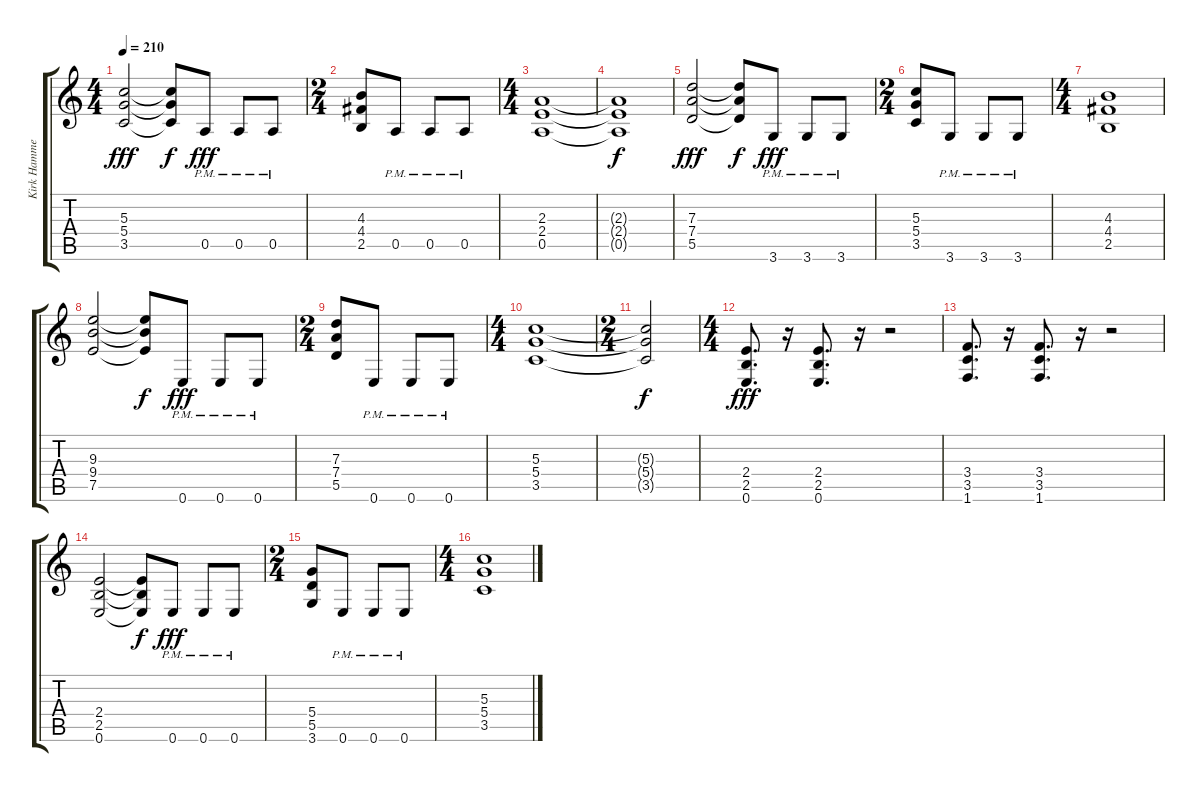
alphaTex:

\track ("Kirk Hammett" "Kirk Hamme") {instrument distortionguitar}
\staff {score tabs}
\tuning (E4 B3 G3 D3 A2 E2) {hide}
\ts (4 4)
\tempo 210
\clef g2
\ks c
(5.3 5.4 3.5).2{dy fff} (5.3{t} 5.4{t} 3.5{t}).8{dy f} 0.5{pm}.8{dy fff} 0.5{pm}.8 0.5{pm}.8 |
\ts (2 4)
(4.3 4.4 2.5).8 0.5{pm}.8 0.5{pm}.8 0.5{pm}.8 |
\ts (4 4)
(2.3 2.4 0.5).1 |
(2.3{t} 2.4{t} 0.5{t}).1{dy f} |
(7.3 7.4 5.5).2{dy fff} (7.3{t} 7.4{t} 5.5{t}).8{dy f} 3.6{pm}.8{dy fff} 3.6{pm}.8 3.6{pm}.8 |
\ts (2 4)
(5.3 5.4 3.5).8 3.6{pm}.8 3.6{pm}.8 3.6{pm}.8 |
\ts (4 4)
(4.3 4.4 2.5).1 |
(9.3 9.4 7.5).2 (9.3{t} 9.4{t} 7.5{t}).8{dy f} 0.6{pm}.8{dy fff} 0.6{pm}.8 0.6{pm}.8 |
\ts (2 4)
(7.3 7.4 5.5).8 0.6{pm}.8 0.6{pm}.8 0.6{pm}.8 |
\ts (4 4)
(5.3 5.4 3.5).1 |
\ts (2 4)
(5.3{t} 5.4{t} 3.5{t}).2{dy f} |
\ts (4 4)
(2.4 2.5 0.6).8{d dy fff} r.16 (2.4 2.5 0.6).8{d} r.16 r.2 |
(3.4 3.5 1.6).8{d} r.16 (3.4 3.5 1.6).8{d} r.16 r.2 |
(2.4 2.5 0.6).2 (2.4{t} 2.5{t} 0.6{t}).8{dy f} 0.6{pm}.8{dy fff} 0.6{pm}.8 0.6{pm}.8 |
\ts (2 4)
(5.4 5.5 3.6).8 0.6{pm}.8 0.6{pm}.8 0.6{pm}.8 |
\ts (4 4)
(5.3 5.4 3.5).1
